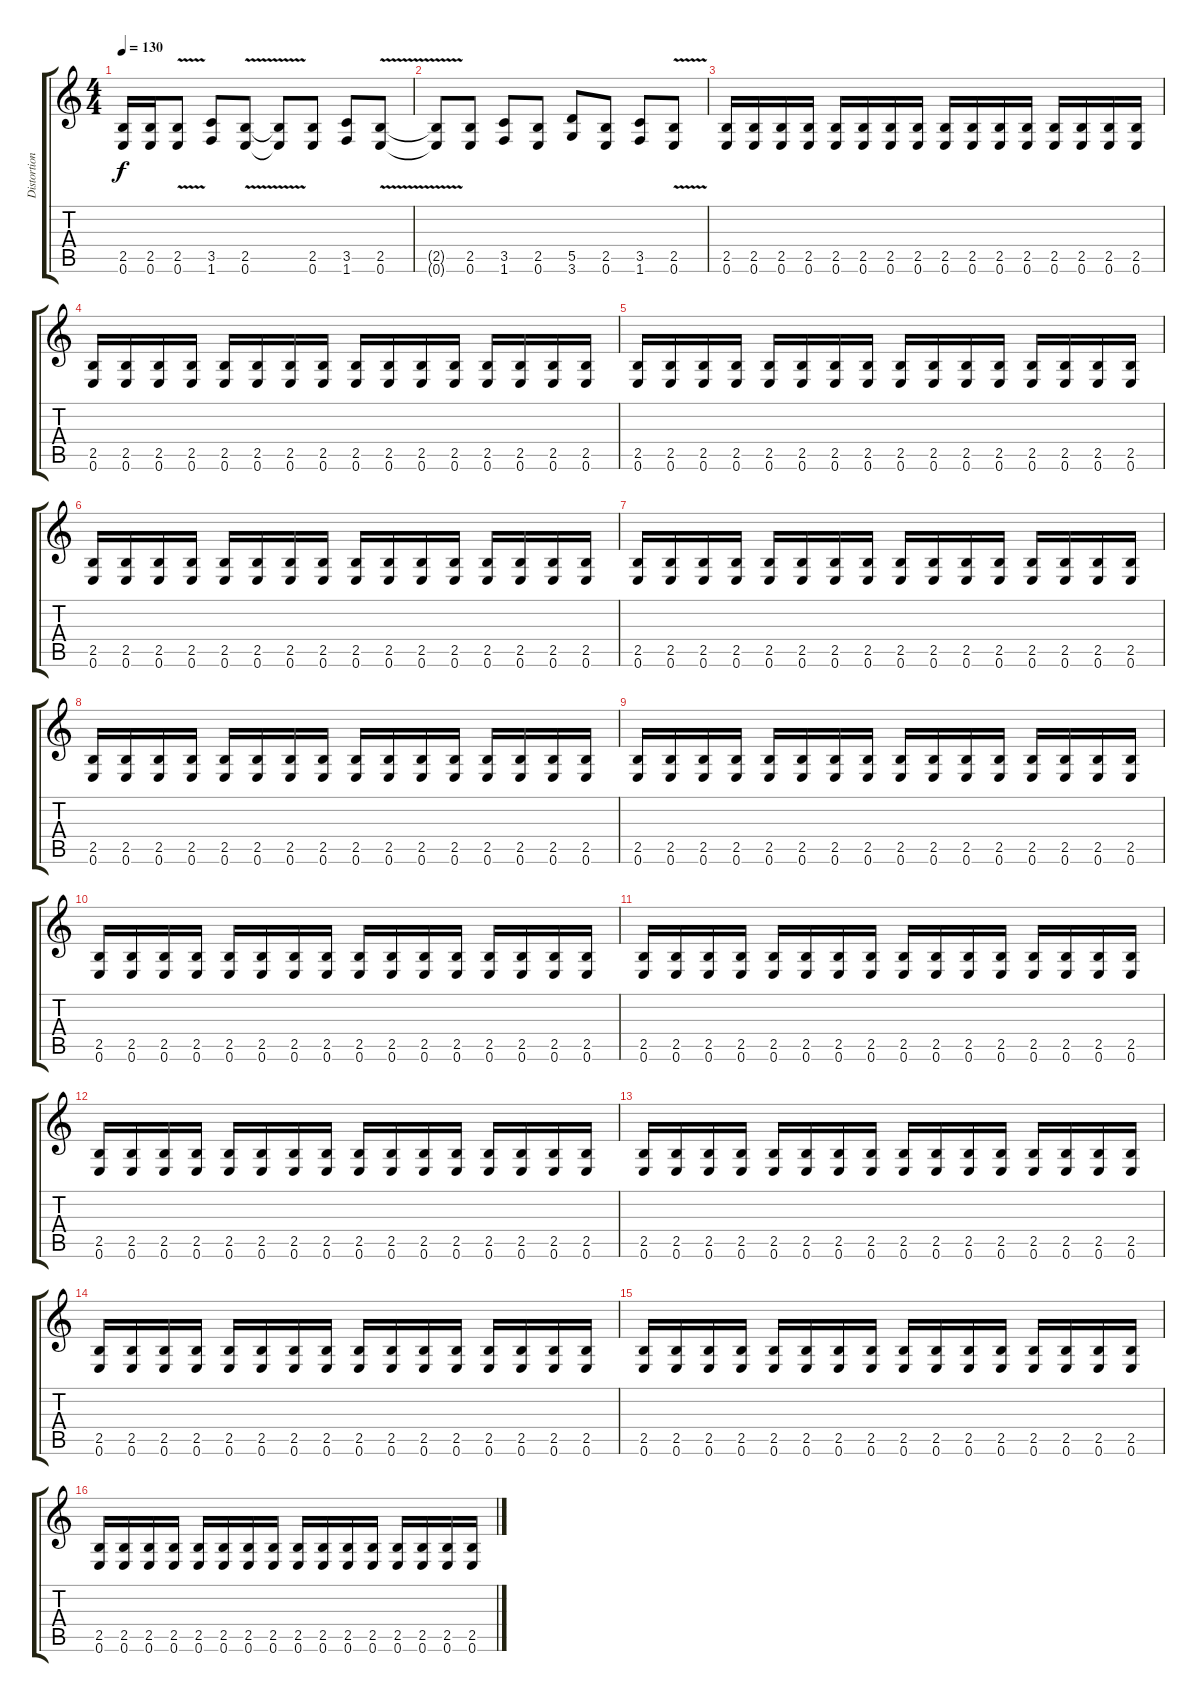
\track ("Distortion Rythm Guitar" "Distortion") {instrument distortionguitar}
\staff {score tabs}
\tuning (E4 B3 G3 D3 A2 E2) {hide}
\ts (4 4)
\tempo 130
\clef g2
\ks c
(2.5 0.6).16{dy f} (2.5 0.6).16 (2.5{v} 0.6{v}).8 (3.5 1.6).8 (2.5{v} 0.6{v}).8 (2.5{t} 0.6{t}).8 (2.5 0.6).8 (3.5 1.6).8 (2.5{v} 0.6{v}).8 |
(2.5{t} 0.6{t}).8 (2.5 0.6).8 (3.5 1.6).8 (2.5 0.6).8 (5.5 3.6).8 (2.5 0.6).8 (3.5 1.6).8 (2.5{v} 0.6{v}).8 |
(2.5 0.6).16 (2.5 0.6).16 (2.5 0.6).16 (2.5 0.6).16 (2.5 0.6).16 (2.5 0.6).16 (2.5 0.6).16 (2.5 0.6).16 (2.5 0.6).16 (2.5 0.6).16 (2.5 0.6).16 (2.5 0.6).16 (2.5 0.6).16 (2.5 0.6).16 (2.5 0.6).16 (2.5 0.6).16 |
(2.5 0.6).16 (2.5 0.6).16 (2.5 0.6).16 (2.5 0.6).16 (2.5 0.6).16 (2.5 0.6).16 (2.5 0.6).16 (2.5 0.6).16 (2.5 0.6).16 (2.5 0.6).16 (2.5 0.6).16 (2.5 0.6).16 (2.5 0.6).16 (2.5 0.6).16 (2.5 0.6).16 (2.5 0.6).16 |
(2.5 0.6).16 (2.5 0.6).16 (2.5 0.6).16 (2.5 0.6).16 (2.5 0.6).16 (2.5 0.6).16 (2.5 0.6).16 (2.5 0.6).16 (2.5 0.6).16 (2.5 0.6).16 (2.5 0.6).16 (2.5 0.6).16 (2.5 0.6).16 (2.5 0.6).16 (2.5 0.6).16 (2.5 0.6).16 |
(2.5 0.6).16 (2.5 0.6).16 (2.5 0.6).16 (2.5 0.6).16 (2.5 0.6).16 (2.5 0.6).16 (2.5 0.6).16 (2.5 0.6).16 (2.5 0.6).16 (2.5 0.6).16 (2.5 0.6).16 (2.5 0.6).16 (2.5 0.6).16 (2.5 0.6).16 (2.5 0.6).16 (2.5 0.6).16 |
(2.5 0.6).16 (2.5 0.6).16 (2.5 0.6).16 (2.5 0.6).16 (2.5 0.6).16 (2.5 0.6).16 (2.5 0.6).16 (2.5 0.6).16 (2.5 0.6).16 (2.5 0.6).16 (2.5 0.6).16 (2.5 0.6).16 (2.5 0.6).16 (2.5 0.6).16 (2.5 0.6).16 (2.5 0.6).16 |
(2.5 0.6).16 (2.5 0.6).16 (2.5 0.6).16 (2.5 0.6).16 (2.5 0.6).16 (2.5 0.6).16 (2.5 0.6).16 (2.5 0.6).16 (2.5 0.6).16 (2.5 0.6).16 (2.5 0.6).16 (2.5 0.6).16 (2.5 0.6).16 (2.5 0.6).16 (2.5 0.6).16 (2.5 0.6).16 |
(2.5 0.6).16 (2.5 0.6).16 (2.5 0.6).16 (2.5 0.6).16 (2.5 0.6).16 (2.5 0.6).16 (2.5 0.6).16 (2.5 0.6).16 (2.5 0.6).16 (2.5 0.6).16 (2.5 0.6).16 (2.5 0.6).16 (2.5 0.6).16 (2.5 0.6).16 (2.5 0.6).16 (2.5 0.6).16 |
(2.5 0.6).16 (2.5 0.6).16 (2.5 0.6).16 (2.5 0.6).16 (2.5 0.6).16 (2.5 0.6).16 (2.5 0.6).16 (2.5 0.6).16 (2.5 0.6).16 (2.5 0.6).16 (2.5 0.6).16 (2.5 0.6).16 (2.5 0.6).16 (2.5 0.6).16 (2.5 0.6).16 (2.5 0.6).16 |
(2.5 0.6).16 (2.5 0.6).16 (2.5 0.6).16 (2.5 0.6).16 (2.5 0.6).16 (2.5 0.6).16 (2.5 0.6).16 (2.5 0.6).16 (2.5 0.6).16 (2.5 0.6).16 (2.5 0.6).16 (2.5 0.6).16 (2.5 0.6).16 (2.5 0.6).16 (2.5 0.6).16 (2.5 0.6).16 |
(2.5 0.6).16 (2.5 0.6).16 (2.5 0.6).16 (2.5 0.6).16 (2.5 0.6).16 (2.5 0.6).16 (2.5 0.6).16 (2.5 0.6).16 (2.5 0.6).16 (2.5 0.6).16 (2.5 0.6).16 (2.5 0.6).16 (2.5 0.6).16 (2.5 0.6).16 (2.5 0.6).16 (2.5 0.6).16 |
(2.5 0.6).16 (2.5 0.6).16 (2.5 0.6).16 (2.5 0.6).16 (2.5 0.6).16 (2.5 0.6).16 (2.5 0.6).16 (2.5 0.6).16 (2.5 0.6).16 (2.5 0.6).16 (2.5 0.6).16 (2.5 0.6).16 (2.5 0.6).16 (2.5 0.6).16 (2.5 0.6).16 (2.5 0.6).16 |
(2.5 0.6).16 (2.5 0.6).16 (2.5 0.6).16 (2.5 0.6).16 (2.5 0.6).16 (2.5 0.6).16 (2.5 0.6).16 (2.5 0.6).16 (2.5 0.6).16 (2.5 0.6).16 (2.5 0.6).16 (2.5 0.6).16 (2.5 0.6).16 (2.5 0.6).16 (2.5 0.6).16 (2.5 0.6).16 |
(2.5 0.6).16{volume 11} (2.5 0.6).16 (2.5 0.6).16 (2.5 0.6).16 (2.5 0.6).16{volume 10} (2.5 0.6).16 (2.5 0.6).16 (2.5 0.6).16 (2.5 0.6).16{volume 9} (2.5 0.6).16 (2.5 0.6).16 (2.5 0.6).16 (2.5 0.6).16{volume 8} (2.5 0.6).16 (2.5 0.6).16 (2.5 0.6).16 |
(2.5 0.6).16{volume 7} (2.5 0.6).16 (2.5 0.6).16 (2.5 0.6).16 (2.5 0.6).16{volume 6} (2.5 0.6).16 (2.5 0.6).16 (2.5 0.6).16 (2.5 0.6).16{volume 5} (2.5 0.6).16 (2.5 0.6).16 (2.5 0.6).16 (2.5 0.6).16{volume 4} (2.5 0.6).16 (2.5 0.6).16 (2.5 0.6).16
